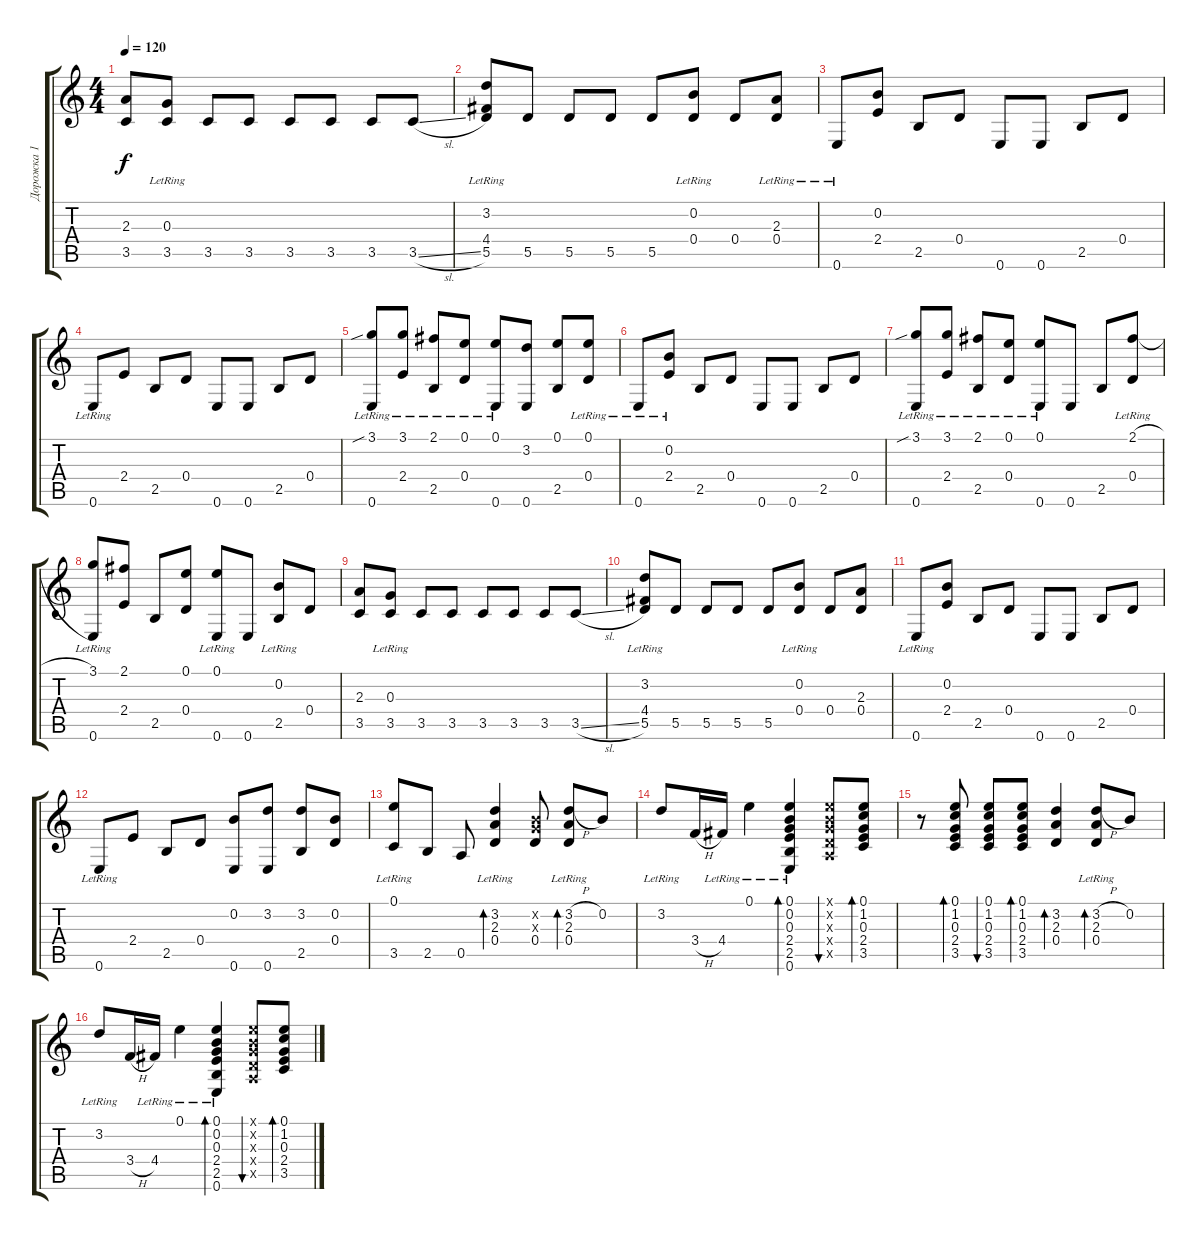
\track ("Дорожка 1" "Дорожка 1") {instrument acousticguitarsteel}
\staff {score tabs}
\tuning (E4 B3 G3 D3 A2 E2) {hide}
\ts (4 4)
\tempo 120
\clef g2
\ks c
(2.3 3.5).8{dy f} (0.3{lr} 3.5).8 3.5.8 3.5.8 3.5.8 3.5.8 3.5.8 3.5{sl}.8 |
(3.2{lr} 4.4{lr} 5.5{lr}).8 5.5.8 5.5.8 5.5.8 5.5.8 (0.2{lr} 0.4).8 0.4.8 (2.3{lr} 0.4).8 |
0.6{lr}.8 (0.2 2.4).8 2.5.8 0.4.8 0.6.8 0.6.8 2.5.8 0.4.8 |
0.6{lr}.8 2.4.8 2.5.8 0.4.8 0.6.8 0.6.8 2.5.8 0.4.8 |
(3.1{sib} 0.6{lr}).8 (3.1{lr} 2.4).8 (2.1{lr} 2.5).8 (0.1{lr} 0.4).8 (0.1{lr} 0.6).8 (3.2 0.6).8 (0.1 2.5).8 (0.1{lr} 0.4).8 |
0.6{lr}.8 (0.2{lr} 2.4).8 2.5.8 0.4.8 0.6.8 0.6.8 2.5.8 0.4.8 |
(3.1{sib} 0.6{lr}).8 (3.1{lr} 2.4).8 (2.1{lr} 2.5).8 (0.1{lr} 0.4).8 (0.1{lr} 0.6).8 0.6.8 2.5.8 (2.1{h lr} 0.4).8 |
(3.1 0.6{lr}).8 (2.1 2.4).8 2.5.8 (0.1 0.4).8 (0.1{lr} 0.6).8 0.6.8 (0.2{lr} 2.5).8 0.4.8 |
(2.3 3.5).8 (0.3{lr} 3.5).8 3.5.8 3.5.8 3.5.8 3.5.8 3.5.8 3.5{sl}.8 |
(3.2{lr} 4.4{lr} 5.5{lr}).8 5.5.8 5.5.8 5.5.8 5.5.8 (0.2{lr} 0.4).8 0.4.8 (2.3 0.4).8 |
0.6{lr}.8 (0.2 2.4).8 2.5.8 0.4.8 0.6.8 0.6.8 2.5.8 0.4.8 |
0.6{lr}.8 2.4.8 2.5.8 0.4.8 (0.2 0.6).8 (3.2 0.6).8 (3.2 2.5).8 (0.2 0.4).8 |
(0.1{lr} 3.5).8 2.5.8 0.5.8 (3.2{lr} 2.3{lr} 0.4{lr}).4{bd 60} (0.2{x} 0.3{x} 0.4).8 (3.2{h lr} 2.3{lr} 0.4{lr}).8{bd 60} 0.2.8 |
3.2{lr}.8 3.4{h}.16 4.4{lr}.16 0.1{lr}.4 (0.1 0.2{lr} 0.3{lr} 2.4{lr} 2.5{lr} 0.6{lr}).4{bd 60} (0.1{x} 0.2{x} 0.3{x} 0.4{x} 0.5{x}).8{bu 60} (0.1 1.2 0.3 2.4 3.5).8{bd 60} |
r.8 (0.1 1.2 0.3 2.4 3.5).8{bd 60} (0.1 1.2 0.3 2.4 3.5).8{bu 60} (0.1 1.2 0.3 2.4 3.5).8{bd 60} (3.2 2.3 0.4).4{bd 60} (3.2{h lr} 2.3{lr} 0.4{lr}).8{bd 60} 0.2.8 |
3.2{lr}.8 3.4{h}.16 4.4{lr}.16 0.1{lr}.4 (0.1 0.2{lr} 0.3{lr} 2.4{lr} 2.5{lr} 0.6{lr}).4{bd 60} (0.1{x} 0.2{x} 0.3{x} 0.4{x} 0.5{x}).8{bu 60} (0.1 1.2 0.3 2.4 3.5).8{bd 60}
